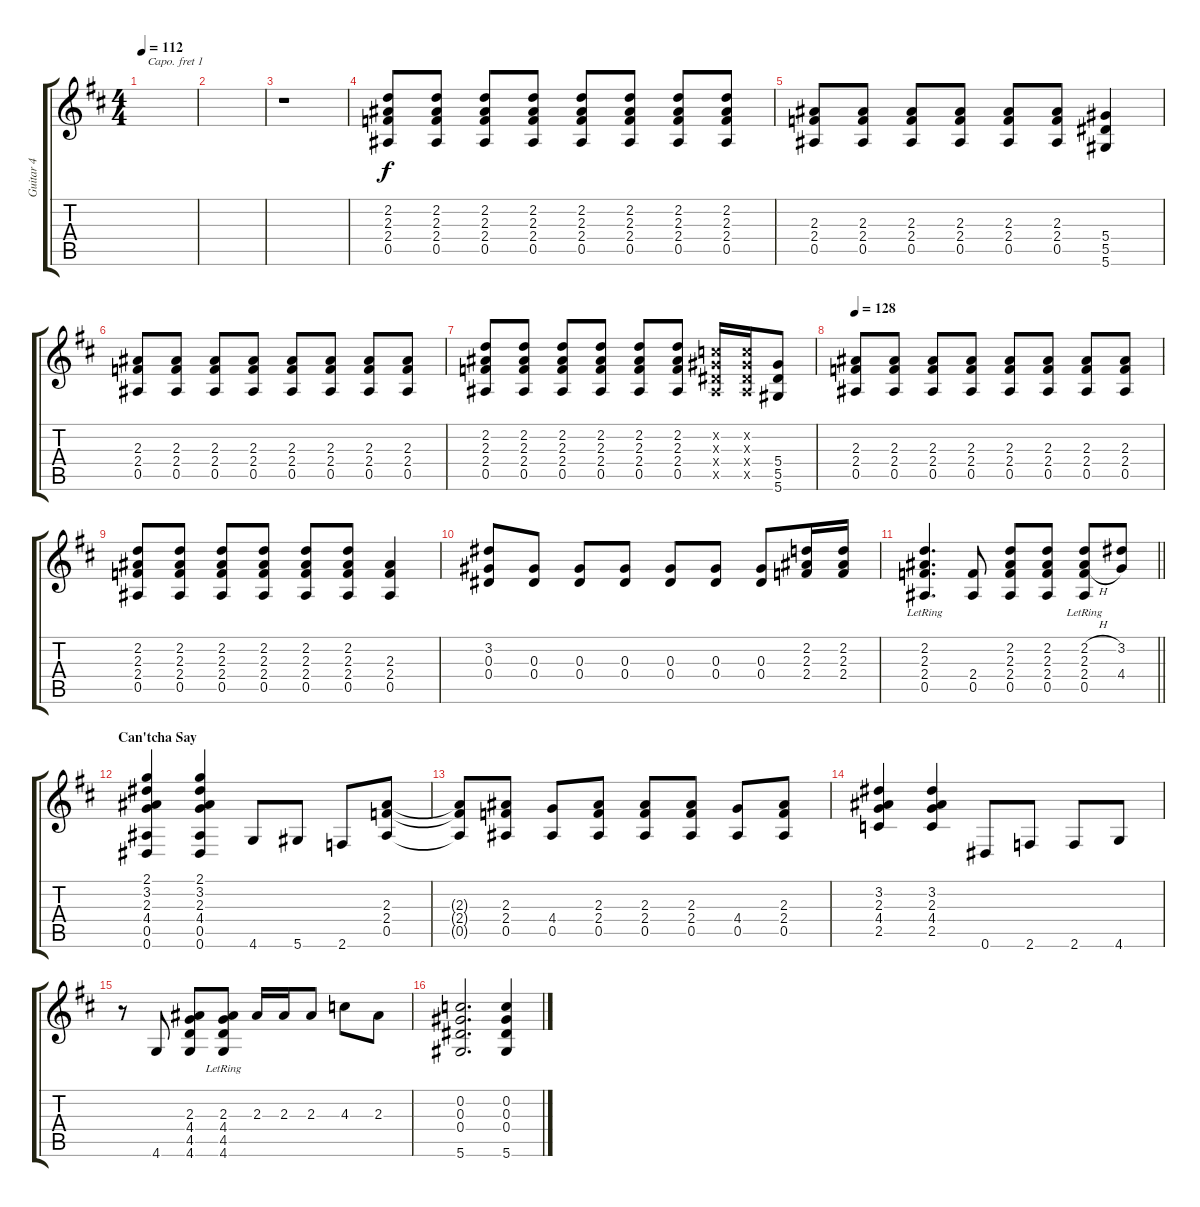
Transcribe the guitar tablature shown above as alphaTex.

\track ("Guitar 4" "Guitar 4") {instrument distortionguitar}
\staff {score tabs}
\capo 1
\tuning (E4 B3 G3 D3 A2 D2) {hide}
\ts (4 4)
\tempo 112
\clef g2
\ks d
|
|
r.1{volume 0} |
(2.2 2.3 2.4 0.5).8{volume 10} (2.2 2.3 2.4 0.5).8 (2.2 2.3 2.4 0.5).8 (2.2 2.3 2.4 0.5).8 (2.2 2.3 2.4 0.5).8 (2.2 2.3 2.4 0.5).8 (2.2 2.3 2.4 0.5).8 (2.2 2.3 2.4 0.5).8 |
(2.3 2.4 0.5).8 (2.3 2.4 0.5).8 (2.3 2.4 0.5).8 (2.3 2.4 0.5).8 (2.3 2.4 0.5).8 (2.3 2.4 0.5).8 (5.4 5.5 5.6).4 |
(2.3 2.4 0.5).8 (2.3 2.4 0.5).8 (2.3 2.4 0.5).8 (2.3 2.4 0.5).8 (2.3 2.4 0.5).8 (2.3 2.4 0.5).8 (2.3 2.4 0.5).8 (2.3 2.4 0.5).8 |
(2.2 2.3 2.4 0.5).8 (2.2 2.3 2.4 0.5).8 (2.2 2.3 2.4 0.5).8 (2.2 2.3 2.4 0.5).8 (2.2 2.3 2.4 0.5).8 (2.2 2.3 2.4 0.5).8 (0.2{x} 0.3{x} 0.4{x} 0.5{x}).16 (0.2{x} 0.3{x} 0.4{x} 0.5{x}).16 (5.4 5.5 5.6).8 |
\tempo 128
(2.3 2.4 0.5).8 (2.3 2.4 0.5).8 (2.3 2.4 0.5).8 (2.3 2.4 0.5).8 (2.3 2.4 0.5).8 (2.3 2.4 0.5).8 (2.3 2.4 0.5).8 (2.3 2.4 0.5).8 |
(2.2 2.3 2.4 0.5).8 (2.2 2.3 2.4 0.5).8 (2.2 2.3 2.4 0.5).8 (2.2 2.3 2.4 0.5).8 (2.2 2.3 2.4 0.5).8 (2.2 2.3 2.4 0.5).8 (2.3 2.4 0.5).4 |
(3.2 0.3 0.4).8 (0.3 0.4).8 (0.3 0.4).8 (0.3 0.4).8 (0.3 0.4).8 (0.3 0.4).8 (0.3 0.4).8 (2.2 2.3 2.4).16 (2.2 2.3 2.4).16 |
\barLineRight lightlight
(2.2{lr} 2.3{lr} 2.4{lr} 0.5{lr}).4{d} (2.4 0.5).8 (2.2 2.3 2.4 0.5).8 (2.2 2.3 2.4 0.5).8 (2.2{h lr} 2.3{lr} 2.4{h lr} 0.5{lr}).8 (3.2 4.4).8 |
\section ("" "Can'tcha Say")
(2.1 3.2 2.3 4.4 0.5 0.6).4 (2.1 3.2 2.3 4.4 0.5 0.6).4 4.6.8 5.6.8 2.6.8 (2.3 2.4 0.5).8 |
(2.3{t} 2.4{t} 0.5{t}).8 (2.3 2.4 0.5).8 (4.4 0.5).8 (2.3 2.4 0.5).8 (2.3 2.4 0.5).8 (2.3 2.4 0.5).8 (4.4 0.5).8 (2.3 2.4 0.5).8 |
(3.2 2.3 4.4 2.5).4 (3.2 2.3 4.4 2.5).4 0.6.8 2.6.8 2.6.8 4.6.8 |
r.8 4.6.8 (2.3 4.4 4.5 4.6).8 (2.3{lr} 4.4{lr} 4.5{lr} 4.6{lr}).8 2.3.16 2.3.16 2.3.8 4.3.8 2.3.8 |
(0.2 0.3 0.4 5.6).2{d} (0.2 0.3 0.4 5.6).4
